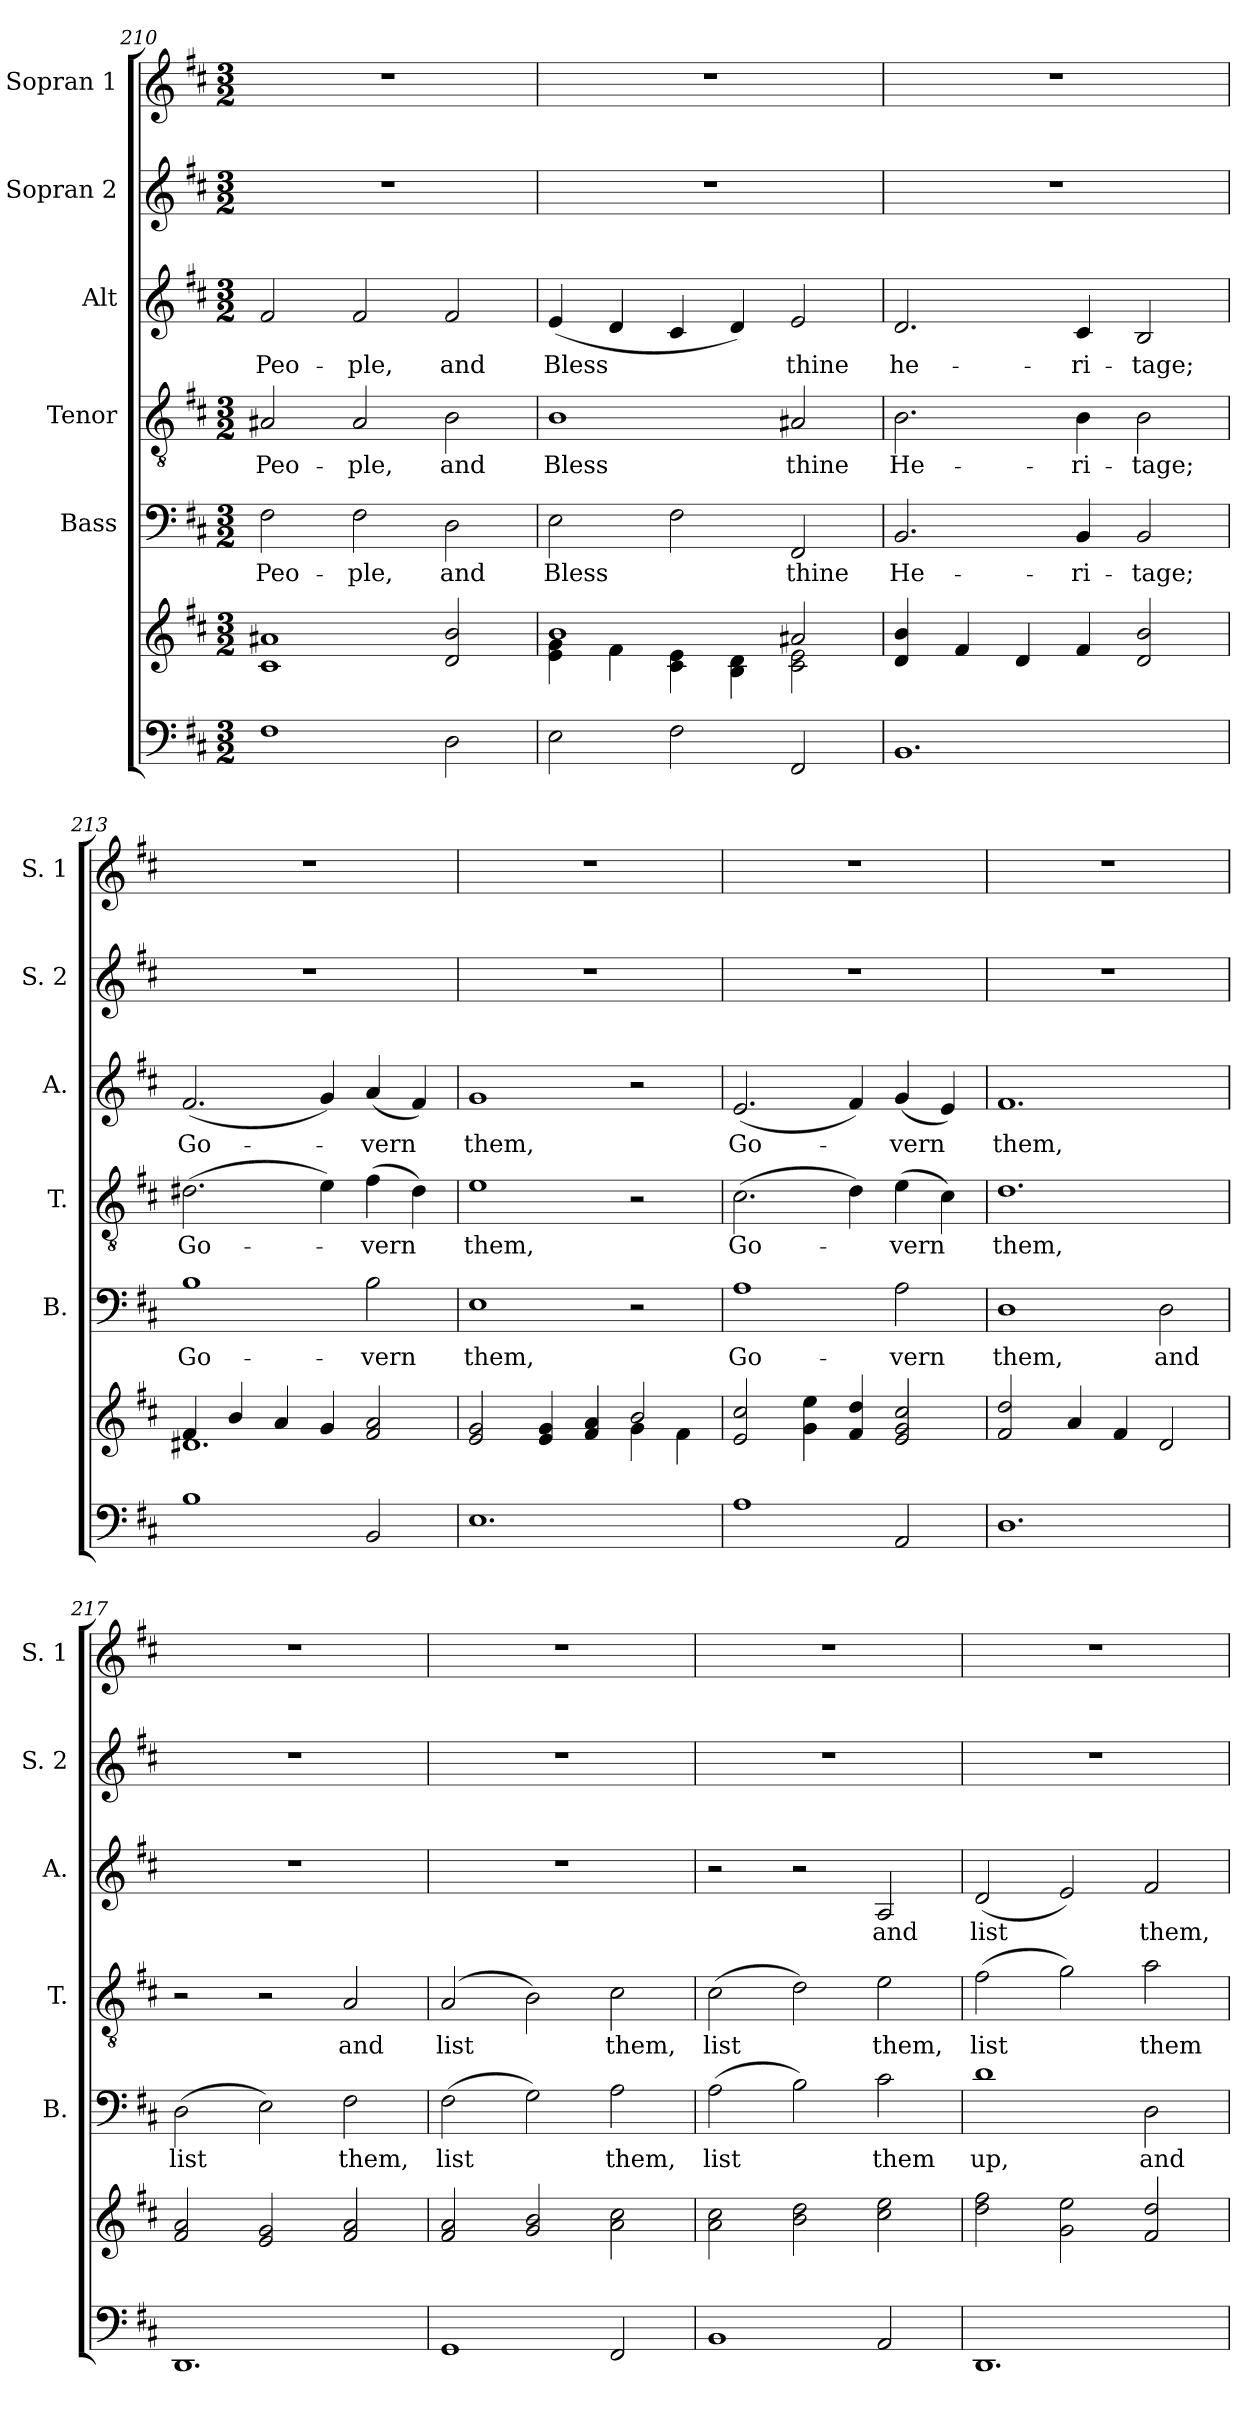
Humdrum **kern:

**kern	**kern	**kern	**text	**kern	**text	**kern	**text	**kern	**kern
*part6	*part6	*part5	*part5	*part4	*part4	*part3	*part3	*part2	*part1
*staff7	*staff6	*staff5	*staff5	*staff4	*staff4	*staff3	*staff3	*staff2	*staff1
*	*	*I"Bass	*	*I"Tenor	*	*I"Alt	*	*I"Sopran 2	*I"Sopran 1
*	*	*I'B.	*	*I'T.	*	*I'A.	*	*I'S. 2	*I'S. 1
*clefF4	*clefG2	*clefF4	*	*clefGv2	*	*clefG2	*	*clefG2	*clefG2
*k[f#c#]	*k[f#c#]	*k[f#c#]	*	*k[f#c#]	*	*k[f#c#]	*	*k[f#c#]	*k[f#c#]
*D:	*D:	*D:	*	*D:	*	*D:	*	*D:	*D:
*M3/2	*M3/2	*M3/2	*	*M3/2	*	*M3/2	*	*M3/2	*M3/2
=210	=210	=210	=210	=210	=210	=210	=210	=210	=210
!	!	!	!LO:LY:b	!	!LO:LY:b	!	!LO:LY:b	!	!
1F#	1c# 1a#X	2F#\	Peo-	2A#X/	Peo-	2f#/	Peo-	1.r	1.r
!	!	!	!LO:LY:b	!	!LO:LY:b	!	!LO:LY:b	!	!
.	.	2F#\	-ple,	2A#/	-ple,	2f#/	-ple,	.	.
!	!	!	!LO:LY:b	!	!LO:LY:b	!	!LO:LY:b	!	!
2D\	2d/ 2b/	2D\	and	2B\	and	2f#/	and	.	.
!!LO:LB:g=z
=211	=211	=211	=211	=211	=211	=211	=211	=211	=211
*	*^	*	*	*	*	*	*	*	*
!	!	!	!	!LO:LY:b	!	!LO:LY:b	!	!LO:LY:b	!	!
2E\	1b	4e\ 4g\	2E\	Bless	1B	Bless	(<4e/	Bless	1.r	1.r
.	.	4f#\	.	.	.	.	4d/	.	.	.
2F#\	.	4c#\ 4e\	2F#\	.	.	.	4c#/	.	.	.
.	.	4B\ 4d\	.	.	.	.	4d/)	.	.	.
!	!	!	!	!LO:LY:b	!	!LO:LY:b	!	!LO:LY:b	!	!
2FF#/	2a#X/	2c#\ 2e\	2FF#/	thine	2A#X/	thine	2e/	thine	.	.
=212	=212	=212	=212	=212	=212	=212	=212	=212	=212	=212
!	!	!	!	!LO:LY:b	!	!LO:LY:b	!	!LO:LY:b	!	!
*	*v	*v	*	*	*	*	*	*	*	*
1.BB	4d/ 4b/	2.BB/	He-	2.B\	He-	2.d/	he-	1.r	1.r
.	4f#/	.	.	.	.	.	.	.	.
.	4d/	.	.	.	.	.	.	.	.
!	!	!	!LO:LY:b	!	!LO:LY:b	!	!LO:LY:b	!	!
.	4f#/	4BB/	-ri-	4B\	-ri-	4c#/	-ri-	.	.
!	!	!	!LO:LY:b	!	!LO:LY:b	!	!LO:LY:b	!	!
.	2d/ 2b/	2BB/	-tage;	2B\	-tage;	2B/	-tage;	.	.
=213	=213	=213	=213	=213	=213	=213	=213	=213	=213
*	*^	*	*	*	*	*	*	*	*
!	!	!	!	!LO:LY:b	!	!LO:LY:b	!	!LO:LY:b	!	!
1B	4f#/	1.d#X	1B	Go-	(>2.d#X\	Go-	(<2.f#/	Go-	1.r	1.r
.	4b/	.	.	.	.	.	.	.	.	.
.	4a/	.	.	.	.	.	.	.	.	.
.	4g/	.	.	.	4e\)	.	4g/)	.	.	.
!	!	!	!	!LO:LY:b	!	!LO:LY:b	!	!LO:LY:b	!	!
2BB/	2f#/ 2a/	.	2B\	-vern	(>4f#\	-vern	(<4a/	-vern	.	.
.	.	.	.	.	4d#\)	.	4f#/)	.	.	.
=214	=214	=214	=214	=214	=214	=214	=214	=214	=214	=214
!	!	!	!	!LO:LY:b	!	!LO:LY:b	!	!LO:LY:b	!	!
1.E	2e/ 2g/	1ryy	1E	them,	1e	them,	1g	them,	1.r	1.r
.	4e/ 4g/	.	.	.	.	.	.	.	.	.
.	4f#/ 4a/	.	.	.	.	.	.	.	.	.
.	2b/	4g\	2r	.	2r	.	2r	.	.	.
.	.	4f#\	.	.	.	.	.	.	.	.
=215	=215	=215	=215	=215	=215	=215	=215	=215	=215	=215
!	!	!	!	!LO:LY:b	!	!LO:LY:b	!	!LO:LY:b	!	!
*	*v	*v	*	*	*	*	*	*	*	*
1A	2e/ 2cc#/	1A	Go-	(>2.c#\	Go-	(<2.e/	Go-	1.r	1.r
.	4g\ 4ee\	.	.	.	.	.	.	.	.
.	4f#/ 4dd/	.	.	4d\)	.	4f#/)	.	.	.
!	!	!	!LO:LY:b	!	!LO:LY:b	!	!LO:LY:b	!	!
2AA/	2e/ 2g/ 2cc#/	2A\	-vern	(>4e\	-vern	(<4g/	-vern	.	.
.	.	.	.	4c#\)	.	4e/)	.	.	.
!!LO:PB:g=z
=216	=216	=216	=216	=216	=216	=216	=216	=216	=216
!	!	!	!LO:LY:b	!	!LO:LY:b	!	!LO:LY:b	!	!
1.D	2f#/ 2dd/	1D	them,	1.d	them,	1.f#	them,	1.r	1.r
.	4a/	.	.	.	.	.	.	.	.
.	4f#/	.	.	.	.	.	.	.	.
!	!	!	!LO:LY:b	!	!	!	!	!	!
.	2d/	2D\	and	.	.	.	.	.	.
=217	=217	=217	=217	=217	=217	=217	=217	=217	=217
!	!	!	!LO:LY:b	!	!	!	!	!	!
1.DD	2f#/ 2a/	(>2D\	list	2r	.	1.r	.	1.r	1.r
.	2e/ 2g/	2E\)	.	2r	.	.	.	.	.
!	!	!	!LO:LY:b	!	!LO:LY:b	!	!	!	!
.	2f#/ 2a/	2F#\	them,	2A/	and	.	.	.	.
=218	=218	=218	=218	=218	=218	=218	=218	=218	=218
!	!	!	!LO:LY:b	!	!LO:LY:b	!	!	!	!
1GG	2f#/ 2a/	(>2F#\	list	(2A/	list	1.r	.	1.r	1.r
.	2g/ 2b/	2G\)	.	2B\)	.	.	.	.	.
!	!	!	!LO:LY:b	!	!LO:LY:b	!	!	!	!
2FF#/	2a\ 2cc#\	2A\	them,	2c#\	them,	.	.	.	.
=219	=219	=219	=219	=219	=219	=219	=219	=219	=219
!	!	!	!LO:LY:b	!	!LO:LY:b	!	!	!	!
1BB	2a\ 2cc#\	(>2A\	list	(>2c#\	list	2r	.	1.r	1.r
.	2b\ 2dd\	2B\)	.	2d\)	.	2r	.	.	.
!	!	!	!LO:LY:b	!	!LO:LY:b	!	!LO:LY:b	!	!
2AA/	2cc#\ 2ee\	2c#\	them	2e\	them,	2A/	and	.	.
=220	=220	=220	=220	=220	=220	=220	=220	=220	=220
!	!	!	!LO:LY:b	!	!LO:LY:b	!	!LO:LY:b	!	!
1.DD	2dd\ 2ff#\	1d	up,	(>2f#\	list	(<2d/	list	1.r	1.r
.	2g\ 2ee\	.	.	2g\)	.	2e/)	.	.	.
!	!	!	!LO:LY:b	!	!LO:LY:b	!	!LO:LY:b	!	!
.	2f#/ 2dd/	2D\	and	2a\	them	2f#/	them,	.	.
=	=	=	=	=	=	=	=	=	=
*-	*-	*-	*-	*-	*-	*-	*-	*-	*-
